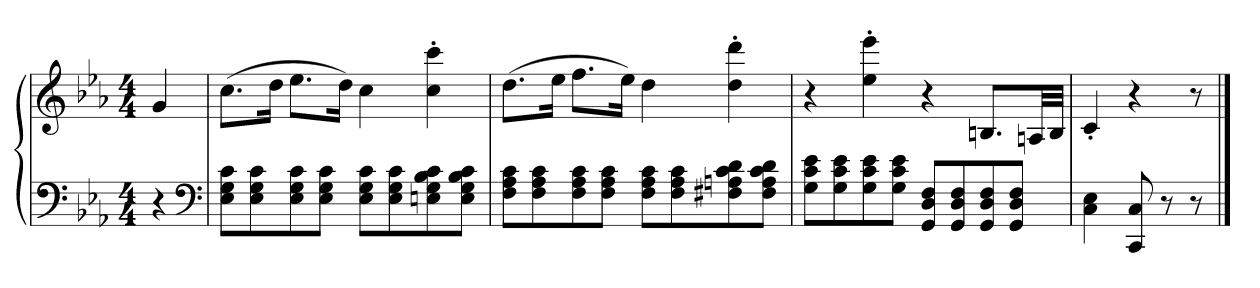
**kern	**kern
*part1	*part1
*staff2	*staff1
*clefF4	*clefG2
*k[b-e-a-]	*k[b-e-a-]
*c:	*c:
*M4/4	*M4/4
=	=
4r	4g
*clefF4	*
=	=
8E- 8G 8cL	(8.ccL
8E- 8G 8c	.
.	16ddJk
8E- 8G 8c	8.ee-L
8E- 8G 8cJ	.
.	16ddJk)
8E- 8G 8cL	4cc
8E- 8G 8c	.
8En 8G 8B- 8c	4cc' 4ccc'
8E 8G 8B- 8cJ	.
=	=
8F 8A- 8cL	(8.ddL
8F 8A- 8c	.
.	16ee-Jk
8F 8A- 8c	8.ffL
8F 8A- 8cJ	.
.	16ee-Jk)
8F 8A- 8cL	4dd
8F 8A- 8c	.
8F#X 8An 8c 8d	4dd' 4ddd'
8F# 8A 8c 8dJ	.
=	=
8G 8c 8e-L	4r
8G 8c 8e-	.
8G 8c 8e-	4ee-' 4eee-'
8G 8c 8e-J	.
8GG 8D 8FL	4r
8GG 8D 8F	.
8GG 8D 8F	8.BnL
8GG 8D 8FJ	.
.	32AnLL
.	32BJJJ
=	=
4C 4E-	4c'
8CC 8C	4r
8r	.
8r	8r
==	==
*-	*-
